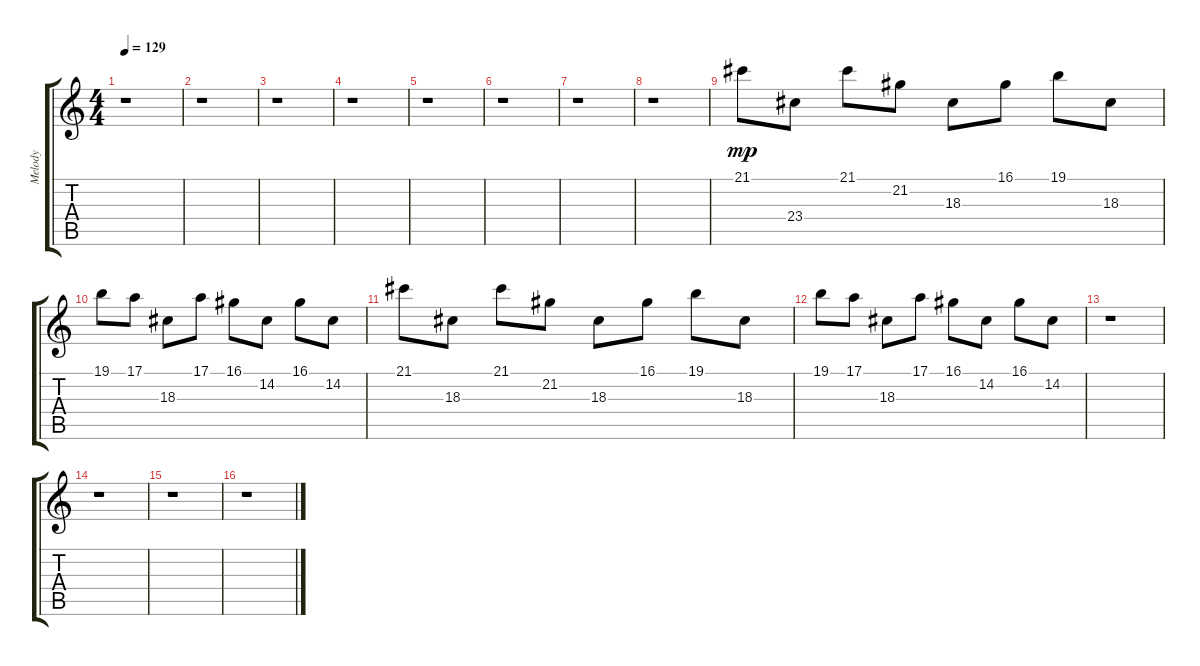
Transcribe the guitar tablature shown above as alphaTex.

\track ("Melody" "Melody") {instrument lead1square}
\staff {score tabs}
\tuning (E4 B3 G3 D3 A2 E2) {hide}
\ts (4 4)
\tempo 129
\clef g2
\ks c
r.1{dy mp} |
r.1 |
r.1 |
r.1 |
r.1 |
r.1 |
r.1 |
r.1 |
21.1.8 23.4.8 21.1.8 21.2.8 18.3.8 16.1.8 19.1.8 18.3.8 |
19.1.8 17.1.8 18.3.8 17.1.8 16.1.8 14.2.8 16.1.8 14.2.8 |
21.1.8 18.3.8 21.1.8 21.2.8 18.3.8 16.1.8 19.1.8 18.3.8 |
19.1.8 17.1.8 18.3.8 17.1.8 16.1.8 14.2.8 16.1.8 14.2.8 |
r.1 |
r.1 |
r.1 |
r.1
